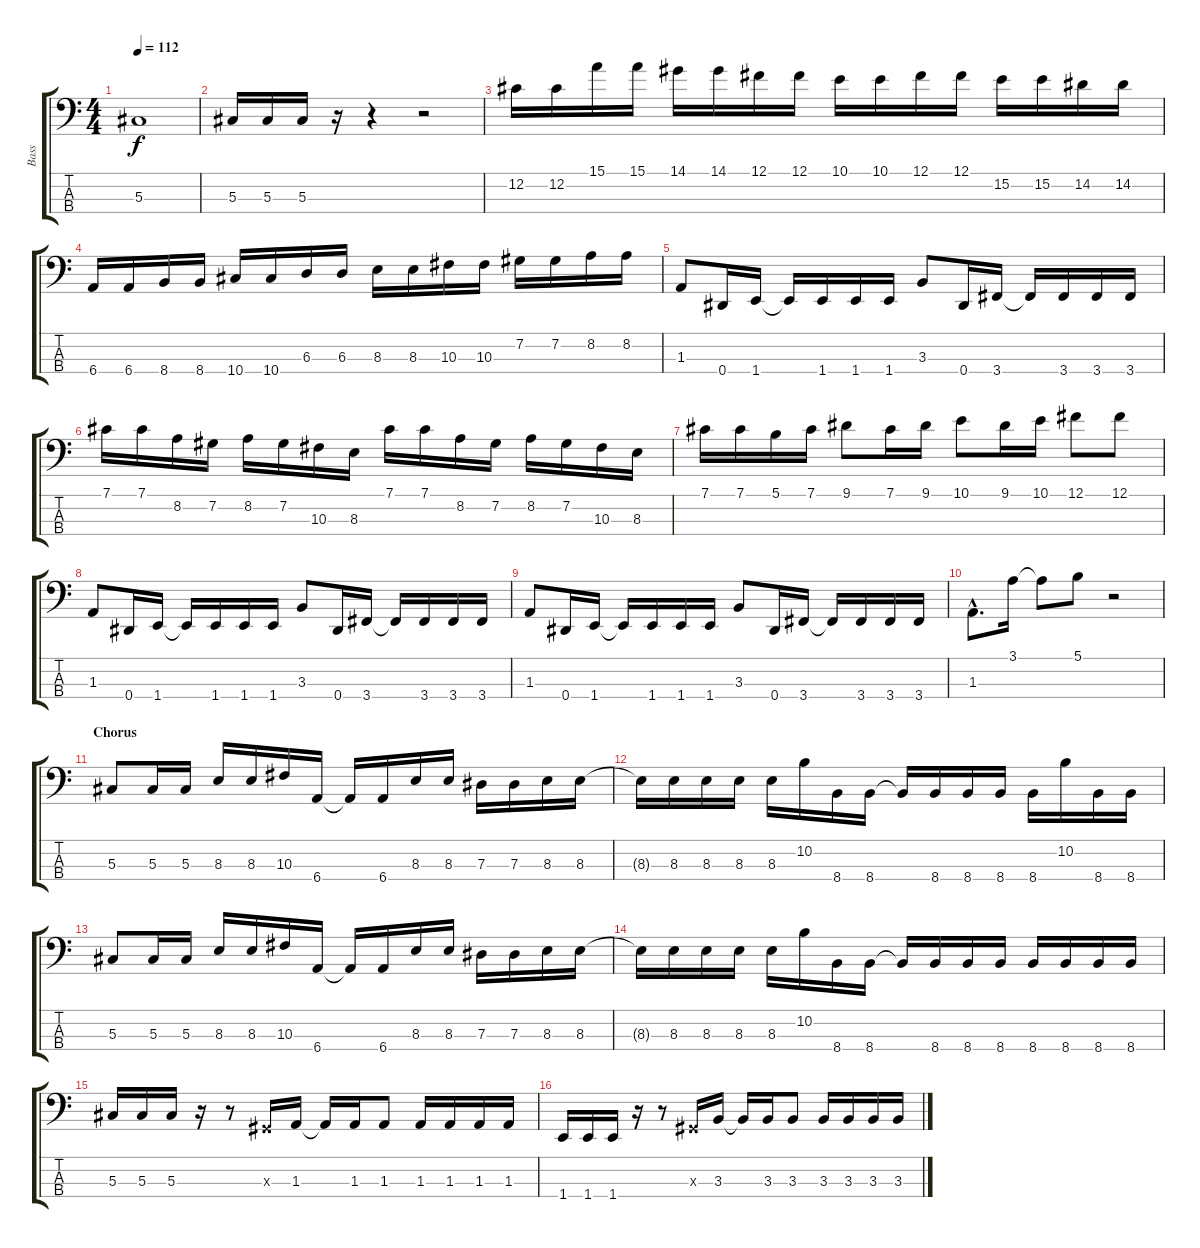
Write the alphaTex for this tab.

\track ("Bass" "Bass") {instrument electricbasspick}
\staff {score tabs}
\tuning (Gb2 Db2 Ab1 Eb1) {hide}
\ts (4 4)
\tempo 112
\clef f4
\ks c
5.3.1{dy f} |
5.3.16 5.3.16 5.3.16 r.16 r.4 r.2 |
12.2.16 12.2.16 15.1.16 15.1.16 14.1.16 14.1.16 12.1.16 12.1.16 10.1.16 10.1.16 12.1.16 12.1.16 15.2.16 15.2.16 14.2.16 14.2.16 |
6.4.16 6.4.16 8.4.16 8.4.16 10.4.16 10.4.16 6.3.16 6.3.16 8.3.16 8.3.16 10.3.16 10.3.16 7.2.16 7.2.16 8.2.16 8.2.16 |
1.3.8 0.4.16 1.4.16 1.4{t}.16 1.4.16 1.4.16 1.4.16 3.3.8 0.4.16 3.4.16 3.4{t}.16 3.4.16 3.4.16 3.4.16 |
7.1.16 7.1.16 8.2.16 7.2.16 8.2.16 7.2.16 10.3.16 8.3.16 7.1.16 7.1.16 8.2.16 7.2.16 8.2.16 7.2.16 10.3.16 8.3.16 |
7.1.16 7.1.16 5.1.16 7.1.16 9.1.8 7.1.16 9.1.16 10.1.8 9.1.16 10.1.16 12.1.8 12.1.8 |
1.3.8 0.4.16 1.4.16 1.4{t}.16 1.4.16 1.4.16 1.4.16 3.3.8 0.4.16 3.4.16 3.4{t}.16 3.4.16 3.4.16 3.4.16 |
1.3.8 0.4.16 1.4.16 1.4{t}.16 1.4.16 1.4.16 1.4.16 3.3.8 0.4.16 3.4.16 3.4{t}.16 3.4.16 3.4.16 3.4.16 |
1.3{hac}.8{d} 3.1.16 3.1{t}.8 5.1.8 r.2 |
\section ("" "Chorus")
5.3.8 5.3.16 5.3.16 8.3.16 8.3.16 10.3.16 6.4.16 6.4{t}.16 6.4.16 8.3.16 8.3.16 7.3.16 7.3.16 8.3.16 8.3.16 |
8.3{t}.16 8.3.16 8.3.16 8.3.16 8.3.16 10.2.16 8.4.16 8.4.16 8.4{t}.16 8.4.16 8.4.16 8.4.16 8.4.16 10.2.16 8.4.16 8.4.16 |
5.3.8 5.3.16 5.3.16 8.3.16 8.3.16 10.3.16 6.4.16 6.4{t}.16 6.4.16 8.3.16 8.3.16 7.3.16 7.3.16 8.3.16 8.3.16 |
8.3{t}.16 8.3.16 8.3.16 8.3.16 8.3.16 10.2.16 8.4.16 8.4.16 8.4{t}.16 8.4.16 8.4.16 8.4.16 8.4.16 8.4.16 8.4.16 8.4.16 |
5.3.16 5.3.16 5.3.16 r.16 r.8 0.3{x}.16 1.3.16 1.3{t}.16 1.3.16 1.3.8 1.3.16 1.3.16 1.3.16 1.3.16 |
1.4.16 1.4.16 1.4.16 r.16 r.8 0.3{x}.16 3.3.16 3.3{t}.16 3.3.16 3.3.8 3.3.16 3.3.16 3.3.16 3.3.16
